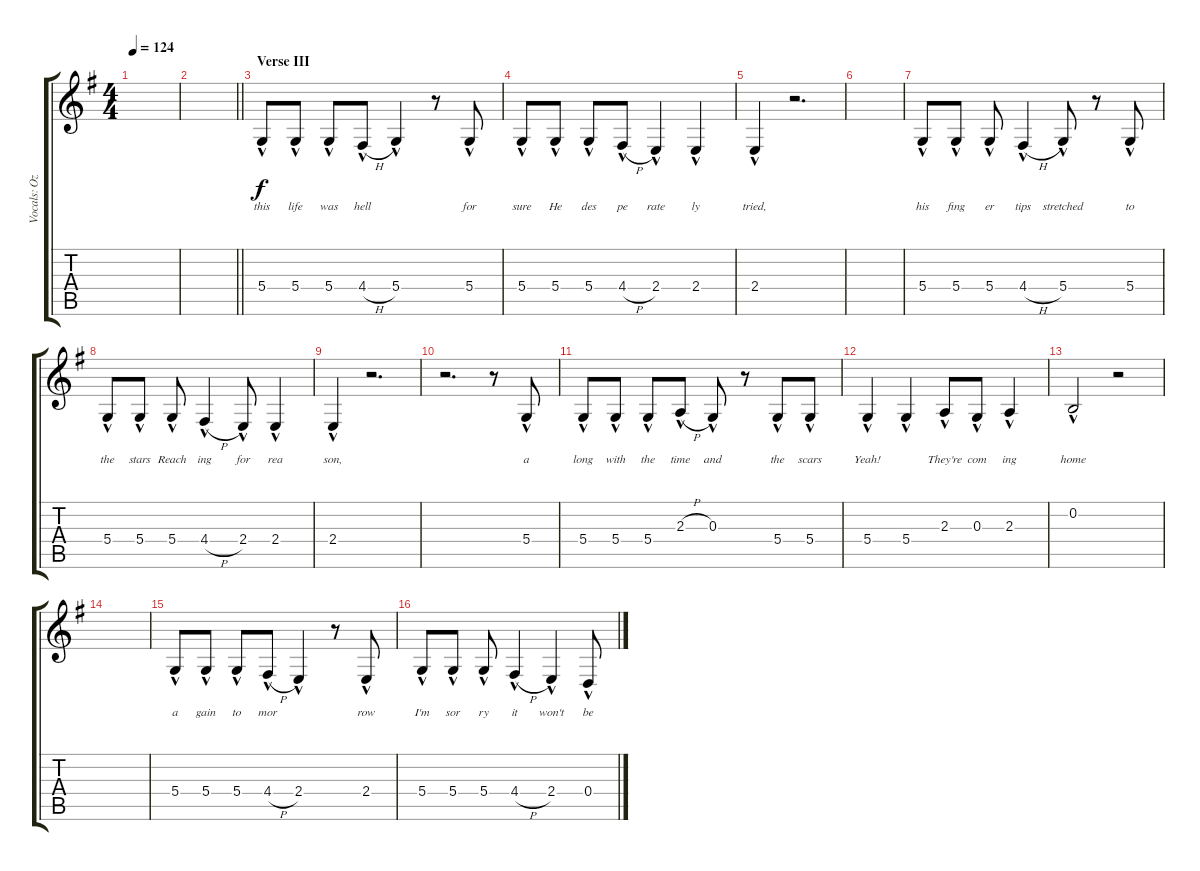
\track ("Vocals: Ozzy" "Vocals: Oz") {instrument lead2sawtooth}
\staff {score tabs}
\tuning (E4 B3 G3 D3 A2 E2) {hide}
\ts (4 4)
\tempo 124
\clef g2
\ks g
|
\barLineRight lightlight
|
\section ("" "Verse III")
5.4{hac}.8{lyrics (0 "this") lyrics (1 "") lyrics (2 "") lyrics (3 "") lyrics (4 "")} 5.4{hac}.8{lyrics (0 "life") lyrics (1 "") lyrics (2 "") lyrics (3 "") lyrics (4 "")} 5.4{hac}.8{lyrics (0 "was") lyrics (1 "") lyrics (2 "") lyrics (3 "") lyrics (4 "")} 4.4{h hac}.8{lyrics (0 "hell") lyrics (1 "") lyrics (2 "") lyrics (3 "") lyrics (4 "")} 5.4{hac}.4{lyrics (0 "") lyrics (1 "") lyrics (2 "") lyrics (3 "") lyrics (4 "")} r.8 5.4{hac}.8{lyrics (0 "for") lyrics (1 "") lyrics (2 "") lyrics (3 "") lyrics (4 "")} |
5.4{hac}.8{lyrics (0 "sure") lyrics (1 "") lyrics (2 "") lyrics (3 "") lyrics (4 "")} 5.4{hac}.8{lyrics (0 "He") lyrics (1 "") lyrics (2 "") lyrics (3 "") lyrics (4 "")} 5.4{hac}.8{lyrics (0 "des") lyrics (1 "") lyrics (2 "") lyrics (3 "") lyrics (4 "")} 4.4{h hac}.8{lyrics (0 "pe") lyrics (1 "") lyrics (2 "") lyrics (3 "") lyrics (4 "")} 2.4{hac}.4{lyrics (0 "rate") lyrics (1 "") lyrics (2 "") lyrics (3 "") lyrics (4 "")} 2.4{hac}.4{lyrics (0 "ly") lyrics (1 "") lyrics (2 "") lyrics (3 "") lyrics (4 "")} |
2.4{hac}.4{lyrics (0 "tried,") lyrics (1 "") lyrics (2 "") lyrics (3 "") lyrics (4 "")} r.2{d} |
|
5.4{hac}.8{lyrics (0 "his") lyrics (1 "") lyrics (2 "") lyrics (3 "") lyrics (4 "")} 5.4{hac}.8{lyrics (0 "fing") lyrics (1 "") lyrics (2 "") lyrics (3 "") lyrics (4 "")} 5.4{hac}.8{lyrics (0 "er") lyrics (1 "") lyrics (2 "") lyrics (3 "") lyrics (4 "")} 4.4{h hac}.4{lyrics (0 "tips") lyrics (1 "") lyrics (2 "") lyrics (3 "") lyrics (4 "")} 5.4{hac}.8{lyrics (0 "stretched") lyrics (1 "") lyrics (2 "") lyrics (3 "") lyrics (4 "")} r.8 5.4{hac}.8{lyrics (0 "to") lyrics (1 "") lyrics (2 "") lyrics (3 "") lyrics (4 "")} |
5.4{hac}.8{lyrics (0 "the") lyrics (1 "") lyrics (2 "") lyrics (3 "") lyrics (4 "")} 5.4{hac}.8{lyrics (0 "stars") lyrics (1 "") lyrics (2 "") lyrics (3 "") lyrics (4 "")} 5.4{hac}.8{lyrics (0 "Reach") lyrics (1 "") lyrics (2 "") lyrics (3 "") lyrics (4 "")} 4.4{h hac}.4{lyrics (0 "ing") lyrics (1 "") lyrics (2 "") lyrics (3 "") lyrics (4 "")} 2.4{hac}.8{lyrics (0 "for") lyrics (1 "") lyrics (2 "") lyrics (3 "") lyrics (4 "")} 2.4{hac}.4{lyrics (0 "rea") lyrics (1 "") lyrics (2 "") lyrics (3 "") lyrics (4 "")} |
2.4{hac}.4{lyrics (0 "son,") lyrics (1 "") lyrics (2 "") lyrics (3 "") lyrics (4 "")} r.2{d} |
r.2{d} r.8 5.4{hac}.8{lyrics (0 "a") lyrics (1 "") lyrics (2 "") lyrics (3 "") lyrics (4 "")} |
5.4{hac}.8{lyrics (0 "long") lyrics (1 "") lyrics (2 "") lyrics (3 "") lyrics (4 "")} 5.4{hac}.8{lyrics (0 "with") lyrics (1 "") lyrics (2 "") lyrics (3 "") lyrics (4 "")} 5.4{hac}.8{lyrics (0 "the") lyrics (1 "") lyrics (2 "") lyrics (3 "") lyrics (4 "")} 2.3{h hac}.8{lyrics (0 "time") lyrics (1 "") lyrics (2 "") lyrics (3 "") lyrics (4 "")} 0.3{hac}.8{lyrics (0 "and") lyrics (1 "") lyrics (2 "") lyrics (3 "") lyrics (4 "")} r.8 5.4{hac}.8{lyrics (0 "the") lyrics (1 "") lyrics (2 "") lyrics (3 "") lyrics (4 "")} 5.4{hac}.8{lyrics (0 "scars") lyrics (1 "") lyrics (2 "") lyrics (3 "") lyrics (4 "")} |
5.4{hac}.4{lyrics (0 "Yeah!") lyrics (1 "") lyrics (2 "") lyrics (3 "") lyrics (4 "")} 5.4{hac}.4{lyrics (0 "") lyrics (1 "") lyrics (2 "") lyrics (3 "") lyrics (4 "")} 2.3{hac}.8{lyrics (0 "They're") lyrics (1 "") lyrics (2 "") lyrics (3 "") lyrics (4 "")} 0.3{hac}.8{lyrics (0 "com") lyrics (1 "") lyrics (2 "") lyrics (3 "") lyrics (4 "")} 2.3{hac}.4{lyrics (0 "ing") lyrics (1 "") lyrics (2 "") lyrics (3 "") lyrics (4 "")} |
0.2{hac}.2{lyrics (0 "home") lyrics (1 "") lyrics (2 "") lyrics (3 "") lyrics (4 "")} r.2 |
|
5.4{hac}.8{lyrics (0 "a") lyrics (1 "") lyrics (2 "") lyrics (3 "") lyrics (4 "")} 5.4{hac}.8{lyrics (0 "gain") lyrics (1 "") lyrics (2 "") lyrics (3 "") lyrics (4 "")} 5.4{hac}.8{lyrics (0 "to") lyrics (1 "") lyrics (2 "") lyrics (3 "") lyrics (4 "")} 4.4{h hac}.8{lyrics (0 "mor") lyrics (1 "") lyrics (2 "") lyrics (3 "") lyrics (4 "")} 2.4{hac}.4{lyrics (0 "") lyrics (1 "") lyrics (2 "") lyrics (3 "") lyrics (4 "")} r.8 2.4{hac}.8{lyrics (0 "row") lyrics (1 "") lyrics (2 "") lyrics (3 "") lyrics (4 "")} |
5.4{hac}.8{lyrics (0 "I'm") lyrics (1 "") lyrics (2 "") lyrics (3 "") lyrics (4 "")} 5.4{hac}.8{lyrics (0 "sor") lyrics (1 "") lyrics (2 "") lyrics (3 "") lyrics (4 "")} 5.4{hac}.8{lyrics (0 "ry") lyrics (1 "") lyrics (2 "") lyrics (3 "") lyrics (4 "")} 4.4{h hac}.4{lyrics (0 "it") lyrics (1 "") lyrics (2 "") lyrics (3 "") lyrics (4 "")} 2.4{hac}.4{lyrics (0 "won't") lyrics (1 "") lyrics (2 "") lyrics (3 "") lyrics (4 "")} 0.4{hac}.8{lyrics (0 "be") lyrics (1 "") lyrics (2 "") lyrics (3 "") lyrics (4 "")}
